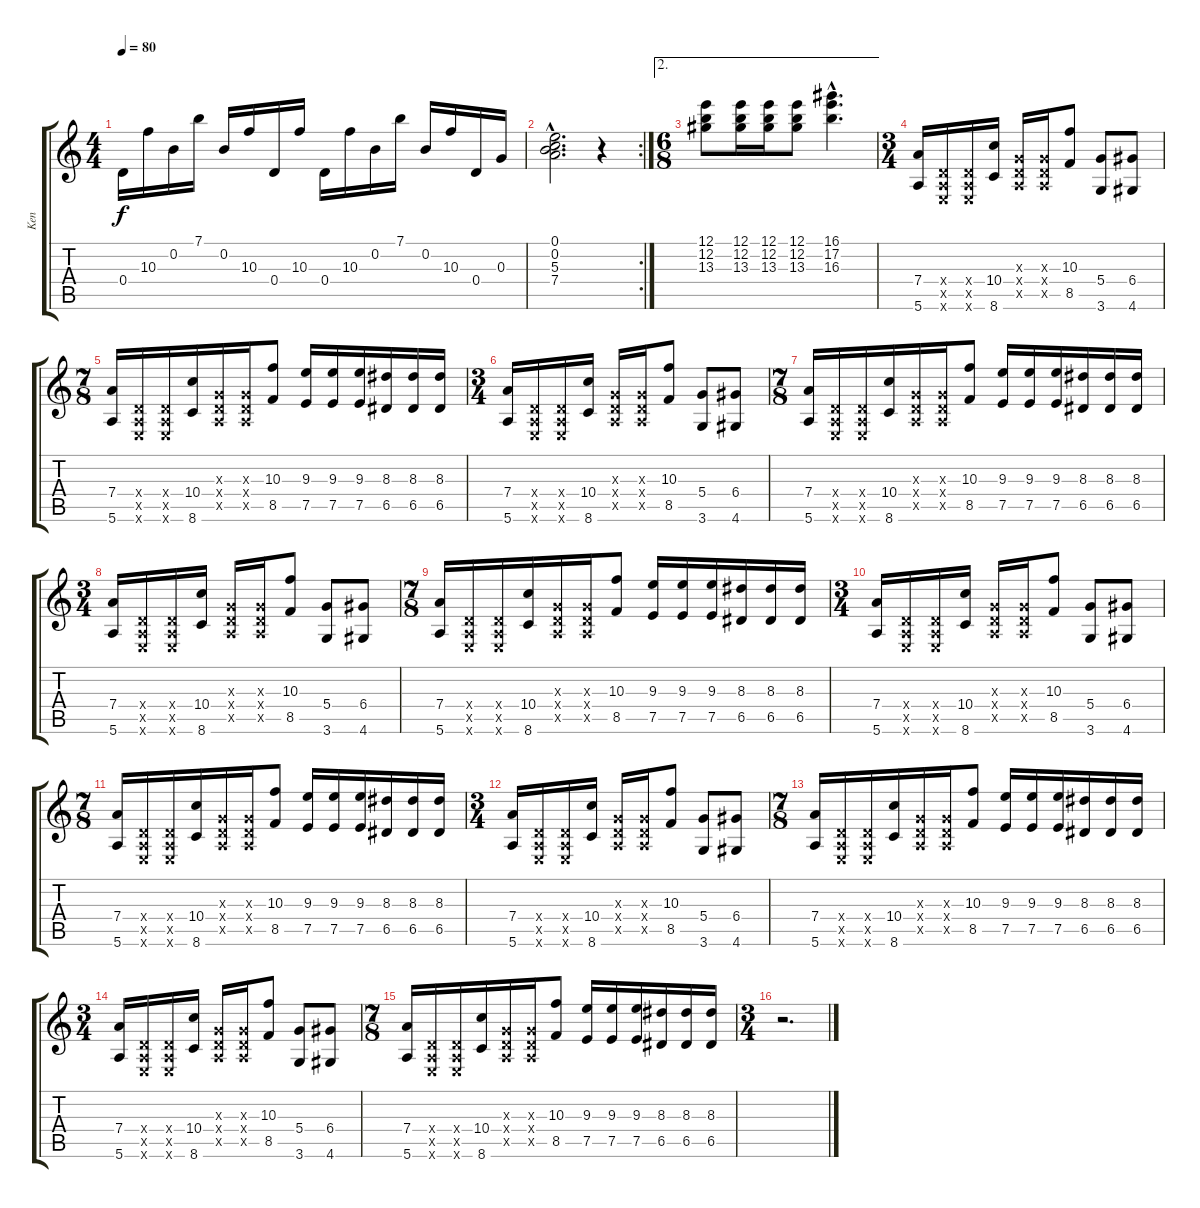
\track ("Ken" "Ken") {instrument acousticguitarsteel}
\staff {score tabs}
\tuning (E4 B3 G3 D3 A2 E2) {hide}
\ts (4 4)
\tempo 80
\clef g2
\ks c
0.4.16{dy f} 10.3.16 0.2.16 7.1.16 0.2.16 10.3.16 0.4.16 10.3.16 0.4.16 10.3.16 0.2.16 7.1.16 0.2.16 10.3.16 0.4.16 0.3.16 |
\rc 2
(0.1{hac} 0.2{hac} 5.3{hac} 7.4{hac}).2{d} r.4 |
\ae 2
\ts (6 8)
(12.1 12.2 13.3).8 (12.1 12.2 13.3).16 (12.1 12.2 13.3).16 (12.1 12.2 13.3).8 (16.1{hac} 17.2{hac} 16.3{hac}).4{d} |
\ts (3 4)
(7.4 5.6).16 (0.4{x} 0.5{x} 0.6{x}).16 (0.4{x} 0.5{x} 0.6{x}).16 (10.4 8.6).16 (0.3{x} 0.4{x} 0.5{x}).16 (0.3{x} 0.4{x} 0.5{x}).16 (10.3 8.5).8 (5.4 3.6).8 (6.4 4.6).8 |
\ts (7 8)
(7.4 5.6).16 (0.4{x} 0.5{x} 0.6{x}).16 (0.4{x} 0.5{x} 0.6{x}).16 (10.4 8.6).16 (0.3{x} 0.4{x} 0.5{x}).16 (0.3{x} 0.4{x} 0.5{x}).16 (10.3 8.5).8 (9.3 7.5).16 (9.3 7.5).16 (9.3 7.5).16 (8.3 6.5).16 (8.3 6.5).16 (8.3 6.5).16 |
\ts (3 4)
(7.4 5.6).16 (0.4{x} 0.5{x} 0.6{x}).16 (0.4{x} 0.5{x} 0.6{x}).16 (10.4 8.6).16 (0.3{x} 0.4{x} 0.5{x}).16 (0.3{x} 0.4{x} 0.5{x}).16 (10.3 8.5).8 (5.4 3.6).8 (6.4 4.6).8 |
\ts (7 8)
(7.4 5.6).16 (0.4{x} 0.5{x} 0.6{x}).16 (0.4{x} 0.5{x} 0.6{x}).16 (10.4 8.6).16 (0.3{x} 0.4{x} 0.5{x}).16 (0.3{x} 0.4{x} 0.5{x}).16 (10.3 8.5).8 (9.3 7.5).16 (9.3 7.5).16 (9.3 7.5).16 (8.3 6.5).16 (8.3 6.5).16 (8.3 6.5).16 |
\ts (3 4)
(7.4 5.6).16 (0.4{x} 0.5{x} 0.6{x}).16 (0.4{x} 0.5{x} 0.6{x}).16 (10.4 8.6).16 (0.3{x} 0.4{x} 0.5{x}).16 (0.3{x} 0.4{x} 0.5{x}).16 (10.3 8.5).8 (5.4 3.6).8 (6.4 4.6).8 |
\ts (7 8)
(7.4 5.6).16 (0.4{x} 0.5{x} 0.6{x}).16 (0.4{x} 0.5{x} 0.6{x}).16 (10.4 8.6).16 (0.3{x} 0.4{x} 0.5{x}).16 (0.3{x} 0.4{x} 0.5{x}).16 (10.3 8.5).8 (9.3 7.5).16 (9.3 7.5).16 (9.3 7.5).16 (8.3 6.5).16 (8.3 6.5).16 (8.3 6.5).16 |
\ts (3 4)
(7.4 5.6).16 (0.4{x} 0.5{x} 0.6{x}).16 (0.4{x} 0.5{x} 0.6{x}).16 (10.4 8.6).16 (0.3{x} 0.4{x} 0.5{x}).16 (0.3{x} 0.4{x} 0.5{x}).16 (10.3 8.5).8 (5.4 3.6).8 (6.4 4.6).8 |
\ts (7 8)
(7.4 5.6).16 (0.4{x} 0.5{x} 0.6{x}).16 (0.4{x} 0.5{x} 0.6{x}).16 (10.4 8.6).16 (0.3{x} 0.4{x} 0.5{x}).16 (0.3{x} 0.4{x} 0.5{x}).16 (10.3 8.5).8 (9.3 7.5).16 (9.3 7.5).16 (9.3 7.5).16 (8.3 6.5).16 (8.3 6.5).16 (8.3 6.5).16 |
\ts (3 4)
(7.4 5.6).16 (0.4{x} 0.5{x} 0.6{x}).16 (0.4{x} 0.5{x} 0.6{x}).16 (10.4 8.6).16 (0.3{x} 0.4{x} 0.5{x}).16 (0.3{x} 0.4{x} 0.5{x}).16 (10.3 8.5).8 (5.4 3.6).8 (6.4 4.6).8 |
\ts (7 8)
(7.4 5.6).16 (0.4{x} 0.5{x} 0.6{x}).16 (0.4{x} 0.5{x} 0.6{x}).16 (10.4 8.6).16 (0.3{x} 0.4{x} 0.5{x}).16 (0.3{x} 0.4{x} 0.5{x}).16 (10.3 8.5).8 (9.3 7.5).16 (9.3 7.5).16 (9.3 7.5).16 (8.3 6.5).16 (8.3 6.5).16 (8.3 6.5).16 |
\ts (3 4)
(7.4 5.6).16 (0.4{x} 0.5{x} 0.6{x}).16 (0.4{x} 0.5{x} 0.6{x}).16 (10.4 8.6).16 (0.3{x} 0.4{x} 0.5{x}).16 (0.3{x} 0.4{x} 0.5{x}).16 (10.3 8.5).8 (5.4 3.6).8 (6.4 4.6).8 |
\ts (7 8)
(7.4 5.6).16 (0.4{x} 0.5{x} 0.6{x}).16 (0.4{x} 0.5{x} 0.6{x}).16 (10.4 8.6).16 (0.3{x} 0.4{x} 0.5{x}).16 (0.3{x} 0.4{x} 0.5{x}).16 (10.3 8.5).8 (9.3 7.5).16 (9.3 7.5).16 (9.3 7.5).16 (8.3 6.5).16 (8.3 6.5).16 (8.3 6.5).16 |
\ts (3 4)
r.2{d}
